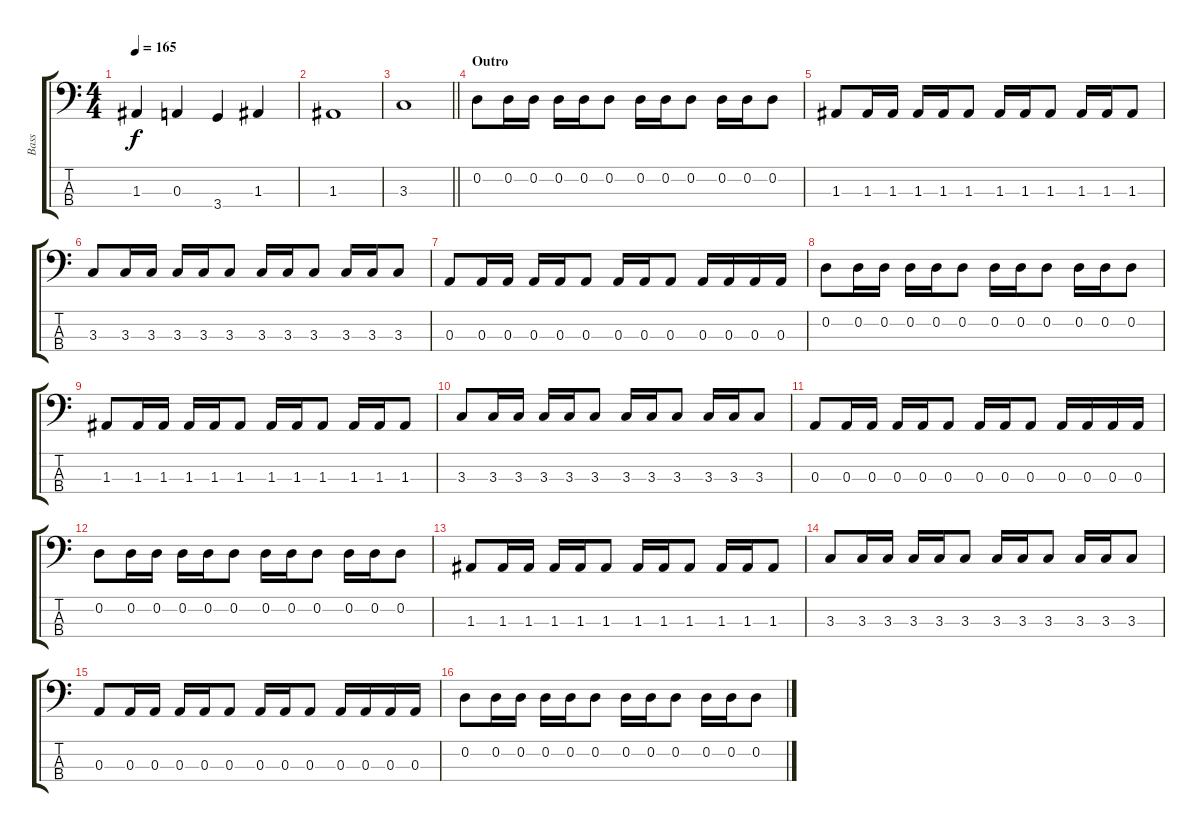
\track ("Bass" "Bass") {instrument electricbassfinger}
\staff {score tabs}
\tuning (G2 D2 A1 E1) {hide}
\ts (4 4)
\tempo 165
\clef f4
\ks c
1.3.4{dy f} 0.3.4 3.4.4 1.3.4 |
1.3.1 |
\barLineRight lightlight
3.3.1 |
\section ("" "Outro")
0.2.8 0.2.16 0.2.16 0.2.16 0.2.16 0.2.8 0.2.16 0.2.16 0.2.8 0.2.16 0.2.16 0.2.8 |
1.3.8 1.3.16 1.3.16 1.3.16 1.3.16 1.3.8 1.3.16 1.3.16 1.3.8 1.3.16 1.3.16 1.3.8 |
3.3.8 3.3.16 3.3.16 3.3.16 3.3.16 3.3.8 3.3.16 3.3.16 3.3.8 3.3.16 3.3.16 3.3.8 |
0.3.8 0.3.16 0.3.16 0.3.16 0.3.16 0.3.8 0.3.16 0.3.16 0.3.8 0.3.16 0.3.16 0.3.16 0.3.16 |
0.2.8 0.2.16 0.2.16 0.2.16 0.2.16 0.2.8 0.2.16 0.2.16 0.2.8 0.2.16 0.2.16 0.2.8 |
1.3.8 1.3.16 1.3.16 1.3.16 1.3.16 1.3.8 1.3.16 1.3.16 1.3.8 1.3.16 1.3.16 1.3.8 |
3.3.8 3.3.16 3.3.16 3.3.16 3.3.16 3.3.8 3.3.16 3.3.16 3.3.8 3.3.16 3.3.16 3.3.8 |
0.3.8 0.3.16 0.3.16 0.3.16 0.3.16 0.3.8 0.3.16 0.3.16 0.3.8 0.3.16 0.3.16 0.3.16 0.3.16 |
0.2.8 0.2.16 0.2.16 0.2.16 0.2.16 0.2.8 0.2.16 0.2.16 0.2.8 0.2.16 0.2.16 0.2.8 |
1.3.8 1.3.16 1.3.16 1.3.16 1.3.16 1.3.8 1.3.16 1.3.16 1.3.8 1.3.16 1.3.16 1.3.8 |
3.3.8 3.3.16 3.3.16 3.3.16 3.3.16 3.3.8 3.3.16 3.3.16 3.3.8 3.3.16 3.3.16 3.3.8 |
0.3.8 0.3.16 0.3.16 0.3.16 0.3.16 0.3.8 0.3.16 0.3.16 0.3.8 0.3.16 0.3.16 0.3.16 0.3.16 |
0.2.8 0.2.16 0.2.16 0.2.16 0.2.16 0.2.8 0.2.16 0.2.16 0.2.8 0.2.16 0.2.16 0.2.8
